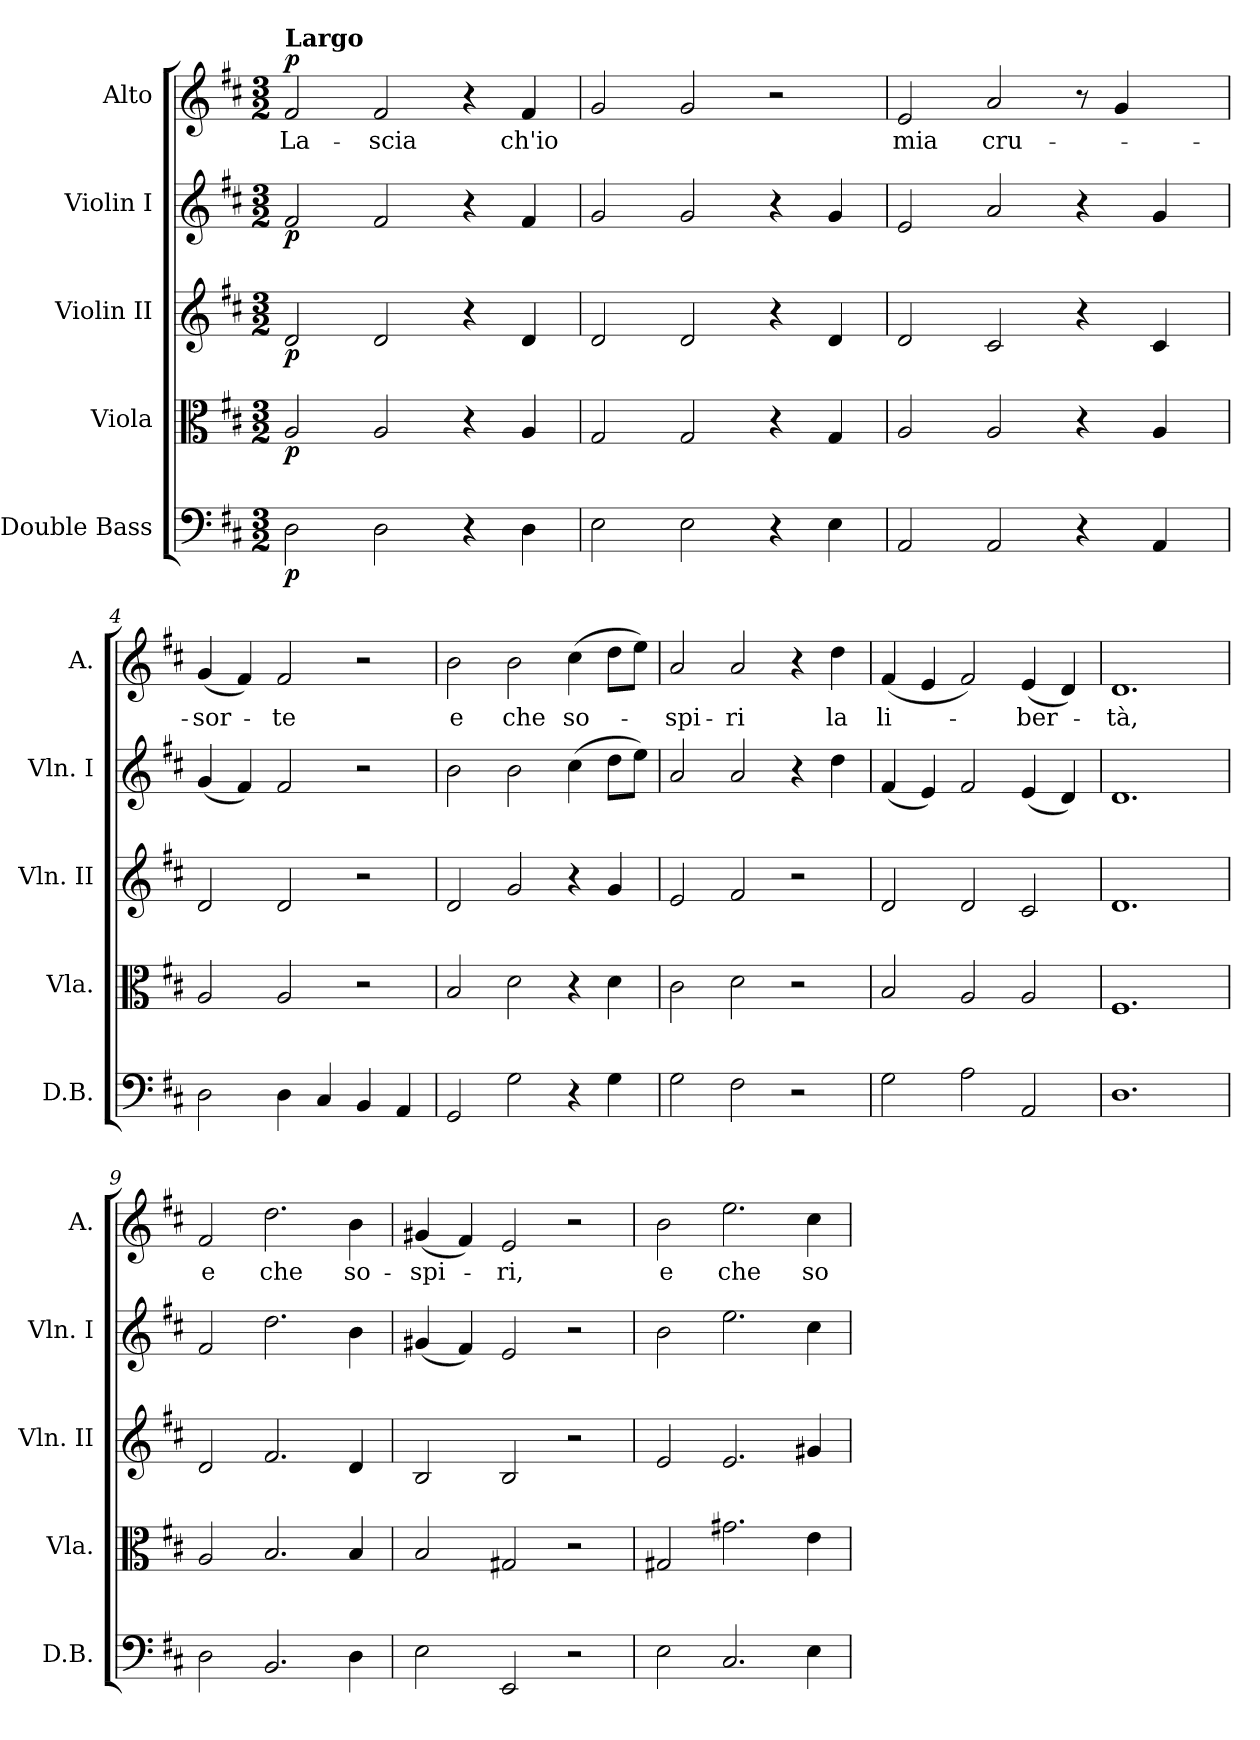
**kern	**dynam	**kern	**dynam	**kern	**dynam	**kern	**dynam	**kern	**text	**dynam
*part5	*part5	*part4	*part4	*part3	*part3	*part2	*part2	*part1	*part1	*part1
*staff5	*staff5	*staff4	*staff4	*staff3	*staff3	*staff2	*staff2	*staff1	*staff1	*staff1
*I"Double Bass	*	*I"Viola	*	*I"Violin II	*	*I"Violin I	*	*I"Alto	*	*
*I'D.B.	*	*I'Vla.	*	*I'Vln. II	*	*I'Vln. I	*	*I'A.	*	*
*clefF4	*	*clefC3	*	*clefG2	*	*clefG2	*	*clefG2	*	*
*ITrd7c12	*	*	*	*	*	*	*	*	*	*
*k[f#c#]	*	*k[f#c#]	*	*k[f#c#]	*	*k[f#c#]	*	*k[f#c#]	*	*
*D:	*	*D:	*	*D:	*	*D:	*	*D:	*	*
*M3/2	*	*M3/2	*	*M3/2	*	*M3/2	*	*M3/2	*	*
=1	=1	=1	=1	=1	=1	=1	=1	=1	=1	=1
!	!	!	!	!	!	!	!	!LO:TX:a:B:t=Largo	!	!
!	!LO:DY:b	!	!LO:DY:b	!	!LO:DY:b	!	!LO:DY:b	!	!	!LO:DY:b
2DD\	p	2A/	p	2d/	p	2f#/	p	2f#/	La-	p
2DD\	.	2A/	.	2d/	.	2f#/	.	2f#/	scia	.
4r	.	4r	.	4r	.	4r	.	4r	.	.
4DD\	.	4A/	.	4d/	.	4f#/	.	4f#/	ch'io	.
=2	=2	=2	=2	=2	=2	=2	=2	=2	=2	=2
2EE\	.	2G/	.	2d/	.	2g/	.	2g/	.	.
2EE\	.	2G/	.	2d/	.	2g/	.	2g/	.	.
4r	.	4r	.	4r	.	4r	.	2r	.	.
4EE\	.	4G/	.	4d/	.	4g/	.	.	.	.
=3	=3	=3	=3	=3	=3	=3	=3	=3	=3	=3
2AAA/	.	2A/	.	2d/	.	2e/	.	2e/	mia	.
2AAA/	.	2A/	.	2c#/	.	2a/	.	2a/	cru-	.
4r	.	4r	.	4r	.	4r	.	8r	.	.
.	.	.	.	.	.	.	.	4g/	.	.
4AAA/	.	4A/	.	4c#/	.	4g/	.	.	.	.
.	.	.	.	.	.	.	.	8ryy	.	.
=4	=4	=4	=4	=4	=4	=4	=4	=4	=4	=4
2DD\	.	2A/	.	2d/	.	(<4g/	.	(<4g/	sor-	.
.	.	.	.	.	.	4f#/)	.	4f#/)	.	.
4DD\	.	2A/	.	2d/	.	2f#/	.	2f#/	te	.
4CC#/	.	.	.	.	.	.	.	.	.	.
4BBB/	.	2r	.	2r	.	2r	.	2r	.	.
4AAA/	.	.	.	.	.	.	.	.	.	.
!!LO:LB:g=z
=5	=5	=5	=5	=5	=5	=5	=5	=5	=5	=5
2GGG/	.	2B/	.	2d/	.	2b\	.	2b\	e	.
2GG\	.	2d\	.	2g/	.	2b\	.	2b\	che	.
4r	.	4r	.	4r	.	(>4cc#\	.	(>4cc#\	so-	.
4GG\	.	4d\	.	4g/	.	8dd\L	.	8dd\L	.	.
.	.	.	.	.	.	8ee\J)	.	8ee\J)	.	.
=6	=6	=6	=6	=6	=6	=6	=6	=6	=6	=6
2GG\	.	2c#\	.	2e/	.	2a/	.	2a/	spi-	.
2FF#\	.	2d\	.	2f#/	.	2a/	.	2a/	ri	.
2r	.	2r	.	2r	.	4r	.	4r	.	.
.	.	.	.	.	.	4dd\	.	4dd\	la	.
=7	=7	=7	=7	=7	=7	=7	=7	=7	=7	=7
2GG\	.	2B/	.	2d/	.	(<4f#/	.	(<4f#/	li-	.
.	.	.	.	.	.	4e/)	.	4e/	.	.
2AA\	.	2A/	.	2d/	.	2f#/	.	2f#/)	.	.
2AAA/	.	2A/	.	2c#/	.	(<4e/	.	(<4e/	ber-	.
.	.	.	.	.	.	4d/)	.	4d/)	.	.
=8	=8	=8	=8	=8	=8	=8	=8	=8	=8	=8
1.DD	.	1.F#	.	1.d	.	1.d	.	1.d	tà,	.
!!LO:PB:g=z
=9	=9	=9	=9	=9	=9	=9	=9	=9	=9	=9
2DD\	.	2A/	.	2d/	.	2f#/	.	2f#/	e	.
2.BBB/	.	2.B/	.	2.f#/	.	2.dd\	.	2.dd\	che	.
4DD\	.	4B/	.	4d/	.	4b\	.	4b\	so-	.
=10	=10	=10	=10	=10	=10	=10	=10	=10	=10	=10
2EE\	.	2B/	.	2B/	.	(<4g#X/	.	(<4g#X/	spi-	.
.	.	.	.	.	.	4f#/)	.	4f#/)	.	.
2EEE/	.	2G#X/	.	2B/	.	2e/	.	2e/	ri,	.
2r	.	2r	.	2r	.	2r	.	2r	.	.
=11	=11	=11	=11	=11	=11	=11	=11	=11	=11	=11
2EE\	.	2G#X/	.	2e/	.	2b\	.	2b\	e	.
2.CC#/	.	2.g#X\	.	2.e/	.	2.ee\	.	2.ee\	che	.
4EE\	.	4e\	.	4g#X/	.	4cc#\	.	4cc#\	so-	.
=	=	=	=	=	=	=	=	=	=	=
*-	*-	*-	*-	*-	*-	*-	*-	*-	*-	*-
